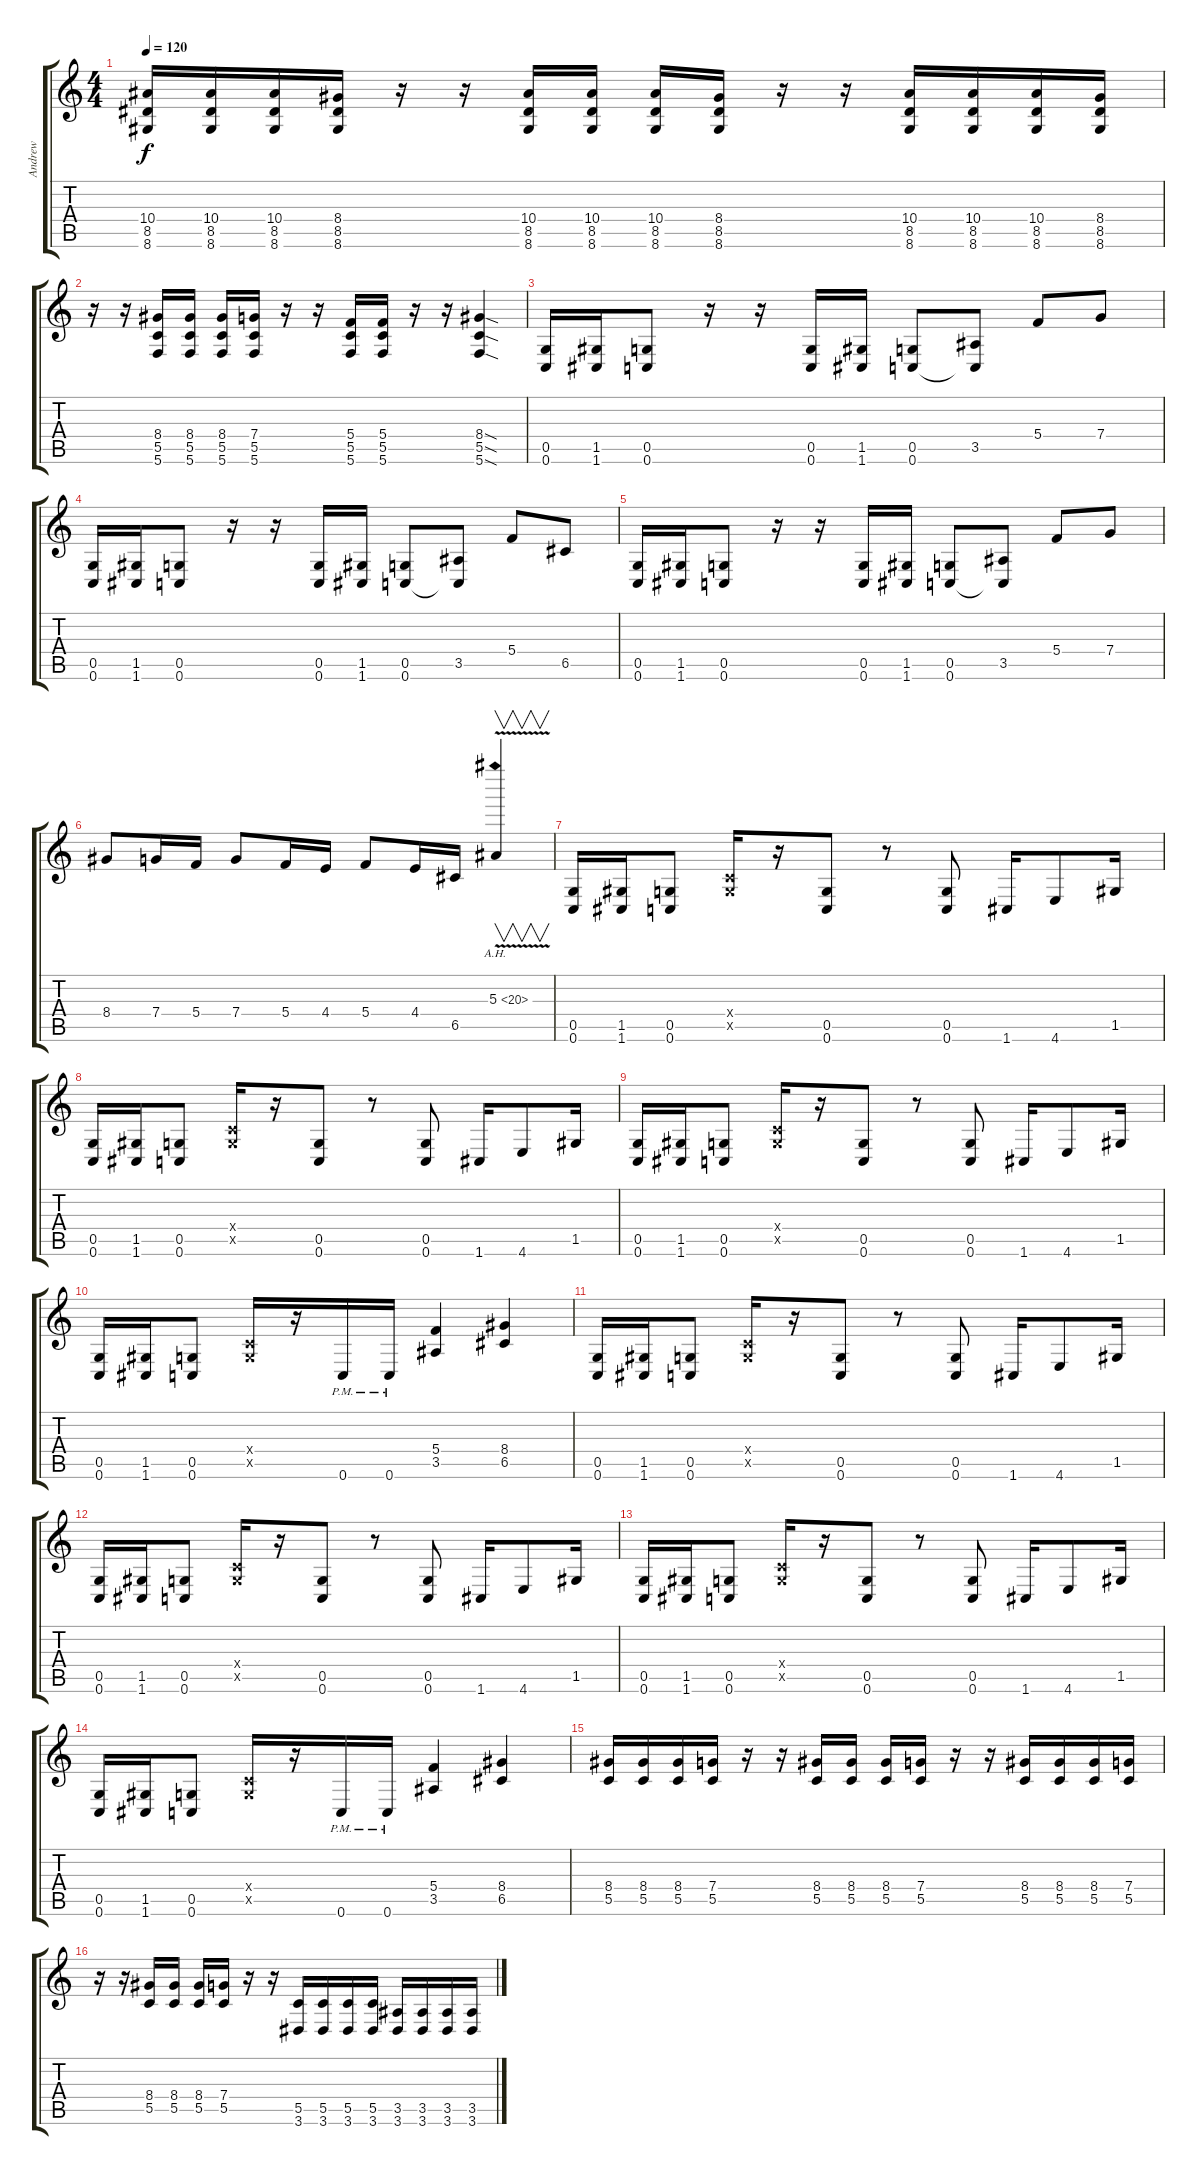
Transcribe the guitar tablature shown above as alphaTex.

\track ("Andrew" "Andrew") {instrument overdrivenguitar}
\staff {score tabs}
\tuning (D4 A3 F3 C3 G2 C2) {hide}
\ts (4 4)
\tempo 120
\clef g2
\ks c
(10.4 8.5 8.6).16{dy f} (10.4 8.5 8.6).16 (10.4 8.5 8.6).16 (8.4 8.5 8.6).16 r.16 r.16 (10.4 8.5 8.6).16 (10.4 8.5 8.6).16 (10.4 8.5 8.6).16 (8.4 8.5 8.6).16 r.16 r.16 (10.4 8.5 8.6).16 (10.4 8.5 8.6).16 (10.4 8.5 8.6).16 (8.4 8.5 8.6).16 |
r.16 r.16 (8.4 5.5 5.6).16 (8.4 5.5 5.6).16 (8.4 5.5 5.6).16 (7.4 5.5 5.6).16 r.16 r.16 (5.4 5.5 5.6).16 (5.4 5.5 5.6).16 r.16 r.16 (8.4{sod} 5.5{sod} 5.6{sod}).4 |
(0.5 0.6).16 (1.5 1.6).16 (0.5 0.6).8 r.16 r.16 (0.5 0.6).16 (1.5 1.6).16 (0.5 0.6).8 (3.5 0.6{t}).8 5.4.8 7.4.8 |
(0.5 0.6).16 (1.5 1.6).16 (0.5 0.6).8 r.16 r.16 (0.5 0.6).16 (1.5 1.6).16 (0.5 0.6).8 (3.5 0.6{t}).8 5.4.8 6.5.8 |
(0.5 0.6).16 (1.5 1.6).16 (0.5 0.6).8 r.16 r.16 (0.5 0.6).16 (1.5 1.6).16 (0.5 0.6).8 (3.5 0.6{t}).8 5.4.8 7.4.8 |
8.4.8 7.4.16 5.4.16 7.4.8 5.4.16 4.4.16 5.4.8 4.4.16 6.5.16 5.3{ah 15 v}.4{v} |
(0.5 0.6).16 (1.5 1.6).16 (0.5 0.6).8 (0.4{x} 0.5{x}).16 r.16 (0.5 0.6).8 r.8 (0.5 0.6).8 1.6.16 4.6.8 1.5.16 |
(0.5 0.6).16 (1.5 1.6).16 (0.5 0.6).8 (0.4{x} 0.5{x}).16 r.16 (0.5 0.6).8 r.8 (0.5 0.6).8 1.6.16 4.6.8 1.5.16 |
(0.5 0.6).16 (1.5 1.6).16 (0.5 0.6).8 (0.4{x} 0.5{x}).16 r.16 (0.5 0.6).8 r.8 (0.5 0.6).8 1.6.16 4.6.8 1.5.16 |
(0.5 0.6).16 (1.5 1.6).16 (0.5 0.6).8 (0.4{x} 0.5{x}).16 r.16 0.6{pm}.16 0.6{pm}.16 (5.4 3.5).4 (8.4 6.5).4 |
(0.5 0.6).16 (1.5 1.6).16 (0.5 0.6).8 (0.4{x} 0.5{x}).16 r.16 (0.5 0.6).8 r.8 (0.5 0.6).8 1.6.16 4.6.8 1.5.16 |
(0.5 0.6).16 (1.5 1.6).16 (0.5 0.6).8 (0.4{x} 0.5{x}).16 r.16 (0.5 0.6).8 r.8 (0.5 0.6).8 1.6.16 4.6.8 1.5.16 |
(0.5 0.6).16 (1.5 1.6).16 (0.5 0.6).8 (0.4{x} 0.5{x}).16 r.16 (0.5 0.6).8 r.8 (0.5 0.6).8 1.6.16 4.6.8 1.5.16 |
(0.5 0.6).16 (1.5 1.6).16 (0.5 0.6).8 (0.4{x} 0.5{x}).16 r.16 0.6{pm}.16 0.6{pm}.16 (5.4 3.5).4 (8.4 6.5).4 |
(8.4 5.5).16 (8.4 5.5).16 (8.4 5.5).16 (7.4 5.5).16 r.16 r.16 (8.4 5.5).16 (8.4 5.5).16 (8.4 5.5).16 (7.4 5.5).16 r.16 r.16 (8.4 5.5).16 (8.4 5.5).16 (8.4 5.5).16 (7.4 5.5).16 |
r.16 r.16 (8.4 5.5).16 (8.4 5.5).16 (8.4 5.5).16 (7.4 5.5).16 r.16 r.16 (5.5 3.6).16 (5.5 3.6).16 (5.5 3.6).16 (5.5 3.6).16 (3.5 3.6).16 (3.5 3.6).16 (3.5 3.6).16 (3.5 3.6).16
